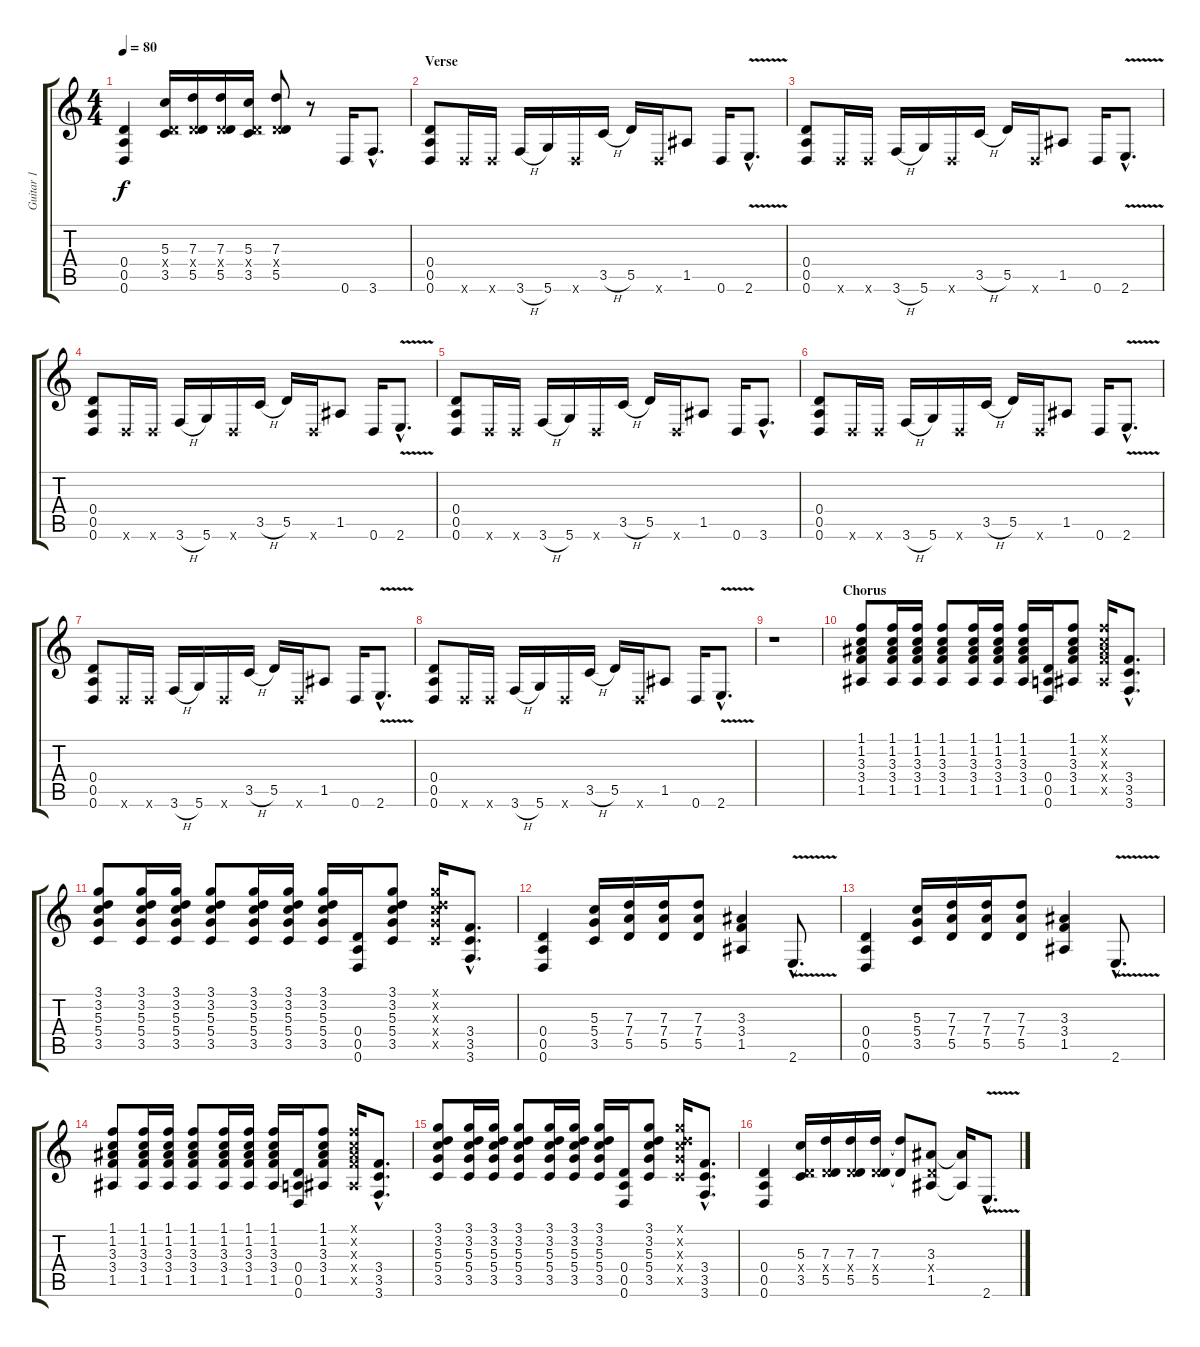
\track ("Guitar 1" "Guitar 1") {instrument distortionguitar}
\staff {score tabs}
\tuning (E4 B3 G3 D3 A2 D2) {hide}
\ts (4 4)
\tempo 80
\clef g2
\ks c
(0.4 0.5 0.6).4{dy f} (5.3 0.4{x} 3.5).16 (7.3 0.4{x} 5.5).16 (7.3 0.4{x} 5.5).16 (5.3 0.4{x} 3.5).16 (7.3 0.4{x} 5.5).8 r.8 0.6.16 3.6{hac}.8{d} |
\section ("" "Verse")
(0.4 0.5 0.6).8 0.6{x}.16 0.6{x}.16 3.6{h}.16 5.6.16 0.6{x}.16 3.5{h}.16 5.5.16 0.6{x}.16 1.5.8 0.6.16 2.6{v hac}.8{d} |
(0.4 0.5 0.6).8 0.6{x}.16 0.6{x}.16 3.6{h}.16 5.6.16 0.6{x}.16 3.5{h}.16 5.5.16 0.6{x}.16 1.5.8 0.6.16 2.6{v hac}.8{d} |
(0.4 0.5 0.6).8 0.6{x}.16 0.6{x}.16 3.6{h}.16 5.6.16 0.6{x}.16 3.5{h}.16 5.5.16 0.6{x}.16 1.5.8 0.6.16 2.6{v hac}.8{d} |
(0.4 0.5 0.6).8 0.6{x}.16 0.6{x}.16 3.6{h}.16 5.6.16 0.6{x}.16 3.5{h}.16 5.5.16 0.6{x}.16 1.5.8 0.6.16 3.6{hac}.8{d} |
(0.4 0.5 0.6).8 0.6{x}.16 0.6{x}.16 3.6{h}.16 5.6.16 0.6{x}.16 3.5{h}.16 5.5.16 0.6{x}.16 1.5.8 0.6.16 2.6{v hac}.8{d} |
(0.4 0.5 0.6).8 0.6{x}.16 0.6{x}.16 3.6{h}.16 5.6.16 0.6{x}.16 3.5{h}.16 5.5.16 0.6{x}.16 1.5.8 0.6.16 2.6{v hac}.8{d} |
(0.4 0.5 0.6).8 0.6{x}.16 0.6{x}.16 3.6{h}.16 5.6.16 0.6{x}.16 3.5{h}.16 5.5.16 0.6{x}.16 1.5.8 0.6.16 2.6{v hac}.8{d} |
r.1 |
\section ("" "Chorus")
(1.1 1.2 3.3 3.4 1.5).8 (1.1 1.2 3.3 3.4 1.5).16 (1.1 1.2 3.3 3.4 1.5).16 (1.1 1.2 3.3 3.4 1.5).8 (1.1 1.2 3.3 3.4 1.5).16 (1.1 1.2 3.3 3.4 1.5).16 (1.1 1.2 3.3 3.4 1.5).16 (0.4 0.5 0.6).16 (1.1 1.2 3.3 3.4 1.5).8 (1.1{x} 1.2{x} 3.3{x} 3.4{x} 1.5{x}).16 (3.4{hac} 3.5{hac} 3.6{hac}).8{d} |
(3.1 3.2 5.3 5.4 3.5).8 (3.1 3.2 5.3 5.4 3.5).16 (3.1 3.2 5.3 5.4 3.5).16 (3.1 3.2 5.3 5.4 3.5).8 (3.1 3.2 5.3 5.4 3.5).16 (3.1 3.2 5.3 5.4 3.5).16 (3.1 3.2 5.3 5.4 3.5).16 (0.4 0.5 0.6).16 (3.1 3.2 5.3 5.4 3.5).8 (3.1{x} 3.2{x} 5.3{x} 5.4{x} 3.5{x}).16 (3.4{hac} 3.5{hac} 3.6{hac}).8{d} |
(0.4 0.5 0.6).4 (5.3 5.4 3.5).16 (7.3 7.4 5.5).16 (7.3 7.4 5.5).16 (7.3 7.4 5.5).8 (3.3 3.4 1.5).4 2.6{v hac}.8{d} |
(0.4 0.5 0.6).4 (5.3 5.4 3.5).16 (7.3 7.4 5.5).16 (7.3 7.4 5.5).16 (7.3 7.4 5.5).8 (3.3 3.4 1.5).4 2.6{v hac}.8{d} |
(1.1 1.2 3.3 3.4 1.5).8 (1.1 1.2 3.3 3.4 1.5).16 (1.1 1.2 3.3 3.4 1.5).16 (1.1 1.2 3.3 3.4 1.5).8 (1.1 1.2 3.3 3.4 1.5).16 (1.1 1.2 3.3 3.4 1.5).16 (1.1 1.2 3.3 3.4 1.5).16 (0.4 0.5 0.6).16 (1.1 1.2 3.3 3.4 1.5).8 (1.1{x} 1.2{x} 3.3{x} 3.4{x} 1.5{x}).16 (3.4{hac} 3.5{hac} 3.6{hac}).8{d} |
(3.1 3.2 5.3 5.4 3.5).8 (3.1 3.2 5.3 5.4 3.5).16 (3.1 3.2 5.3 5.4 3.5).16 (3.1 3.2 5.3 5.4 3.5).8 (3.1 3.2 5.3 5.4 3.5).16 (3.1 3.2 5.3 5.4 3.5).16 (3.1 3.2 5.3 5.4 3.5).16 (0.4 0.5 0.6).16 (3.1 3.2 5.3 5.4 3.5).8 (3.1{x} 3.2{x} 5.3{x} 5.4{x} 3.5{x}).16 (3.4{hac} 3.5{hac} 3.6{hac}).8{d} |
(0.4 0.5 0.6).4 (5.3 0.4{x} 3.5).16 (7.3 0.4{x} 5.5).16 (7.3 0.4{x} 5.5).16 (7.3 0.4{x} 5.5).16 (7.3{t} 5.5{t}).8 (3.3 0.4{x} 1.5).8 (3.3{t} 1.5{t}).16 2.6{v hac}.8{d}
